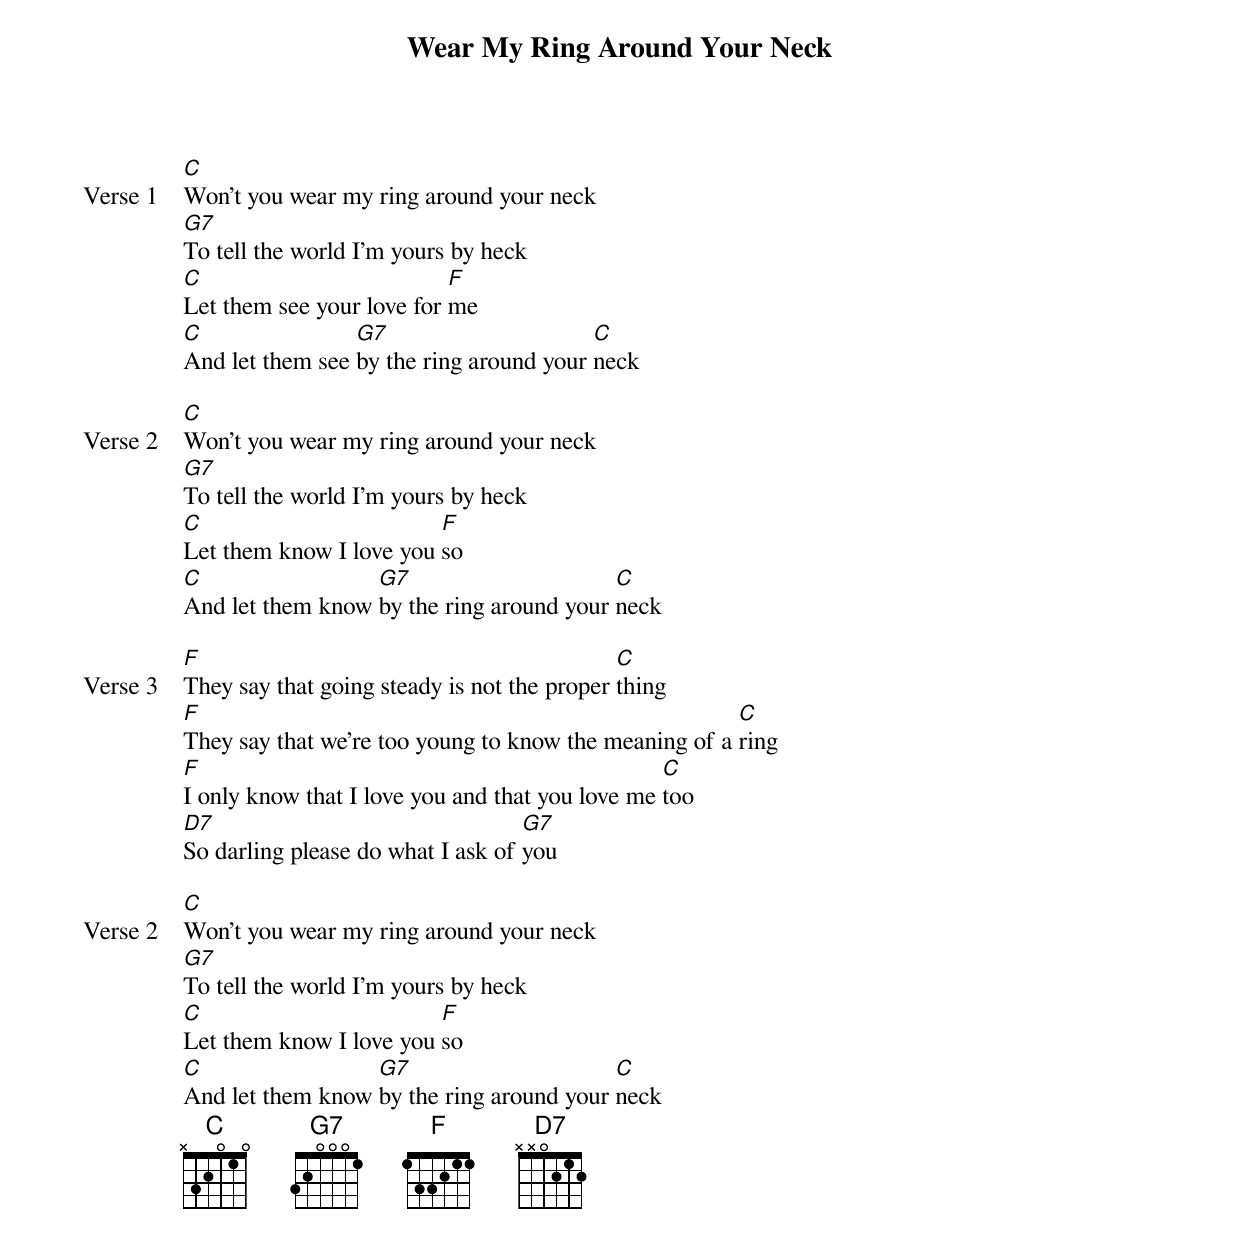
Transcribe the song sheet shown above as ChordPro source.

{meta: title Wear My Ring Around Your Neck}
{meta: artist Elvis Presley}
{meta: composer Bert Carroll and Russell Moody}

{start_of_verse: Verse 1}
[C]Won't you wear my ring around your neck
[G7]To tell the world I'm yours by heck
[C]Let them see your love for [F]me
[C]And let them see [G7]by the ring around your [C]neck
{end_of_verse}

{start_of_verse: Verse 2}
[C]Won't you wear my ring around your neck
[G7]To tell the world I'm yours by heck
[C]Let them know I love you [F]so
[C]And let them know [G7]by the ring around your [C]neck
{end_of_verse}

{start_of_verse: Verse 3}
[F]They say that going steady is not the proper [C]thing
[F]They say that we're too young to know the meaning of a [C]ring
[F]I only know that I love you and that you love me [C]too
[D7]So darling please do what I ask of [G7]you
{end_of_verse}

{start_of_verse: Verse 2}
[C]Won't you wear my ring around your neck
[G7]To tell the world I'm yours by heck
[C]Let them know I love you [F]so
[C]And let them know [G7]by the ring around your [C]neck
{end_of_verse}
